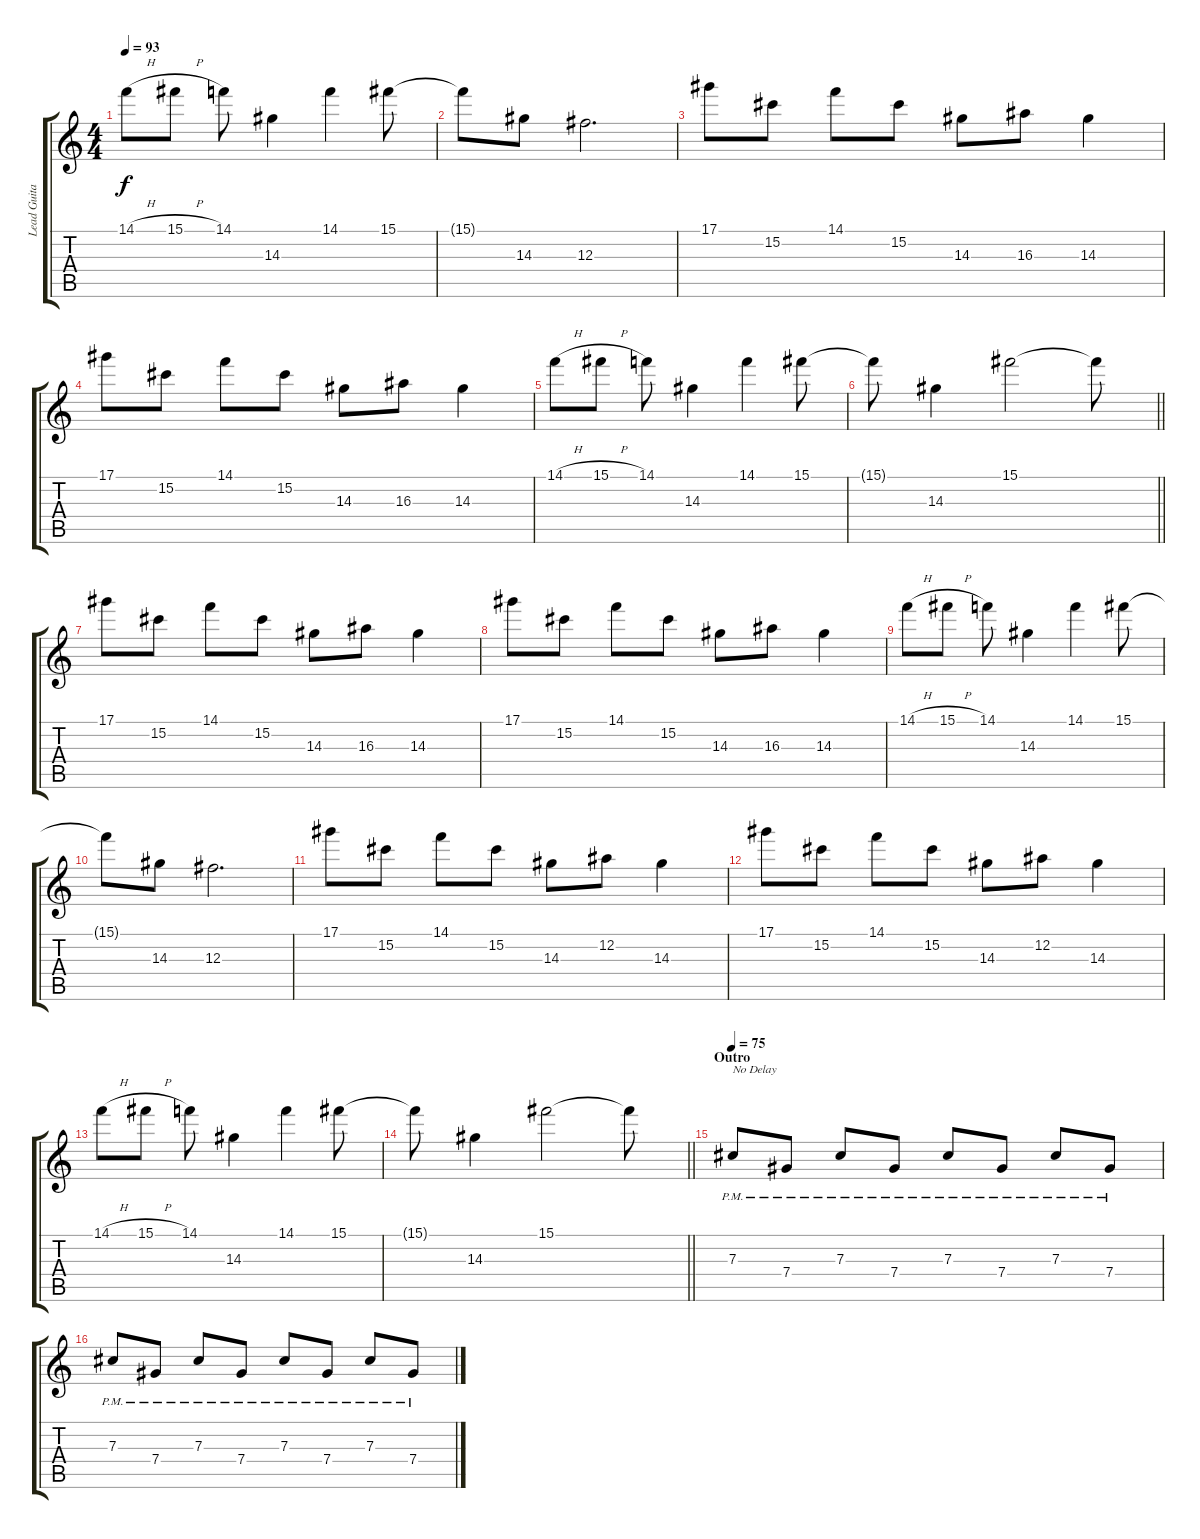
\track ("Lead Guitar" "Lead Guita") {instrument distortionguitar}
\staff {score tabs}
\tuning (Eb4 Bb3 Gb3 Db3 Ab2 Db2) {hide}
\ts (4 4)
\tempo 93
\clef g2
\ks c
14.1{h}.8{dy f} 15.1{h}.8 14.1.8 14.3.4 14.1.4 15.1.8 |
15.1{t}.8 14.3.8 12.3.2{d} |
17.1.8 15.2.8 14.1.8 15.2.8 14.3.8 16.3.8 14.3.4 |
17.1.8 15.2.8 14.1.8 15.2.8 14.3.8 16.3.8 14.3.4 |
14.1{h}.8 15.1{h}.8 14.1.8 14.3.4 14.1.4 15.1.8 |
\barLineRight lightlight
15.1{t}.8 14.3.4 15.1.2 15.1{t}.8 |
17.1.8 15.2.8 14.1.8 15.2.8 14.3.8 16.3.8 14.3.4 |
17.1.8 15.2.8 14.1.8 15.2.8 14.3.8 16.3.8 14.3.4 |
14.1{h}.8 15.1{h}.8 14.1.8 14.3.4 14.1.4 15.1.8 |
15.1{t}.8 14.3.8 12.3.2{d} |
17.1.8 15.2.8 14.1.8 15.2.8 14.3.8 12.2.8 14.3.4 |
17.1.8 15.2.8 14.1.8 15.2.8 14.3.8 12.2.8 14.3.4 |
14.1{h}.8 15.1{h}.8 14.1.8 14.3.4 14.1.4 15.1.8 |
\barLineRight lightlight
15.1{t}.8 14.3.4 15.1.2 15.1{t}.8 |
\section ("" "Outro")
\tempo 75
7.3{pm}.8{txt "No Delay" volume 4 instrument distortionguitar} 7.4{pm}.8{volume 10} 7.3{pm}.8 7.4{pm}.8 7.3{pm}.8 7.4{pm}.8 7.3{pm}.8 7.4{pm}.8 |
7.3{pm}.8 7.4{pm}.8 7.3{pm}.8 7.4{pm}.8 7.3{pm}.8 7.4{pm}.8 7.3{pm}.8 7.4{pm}.8
